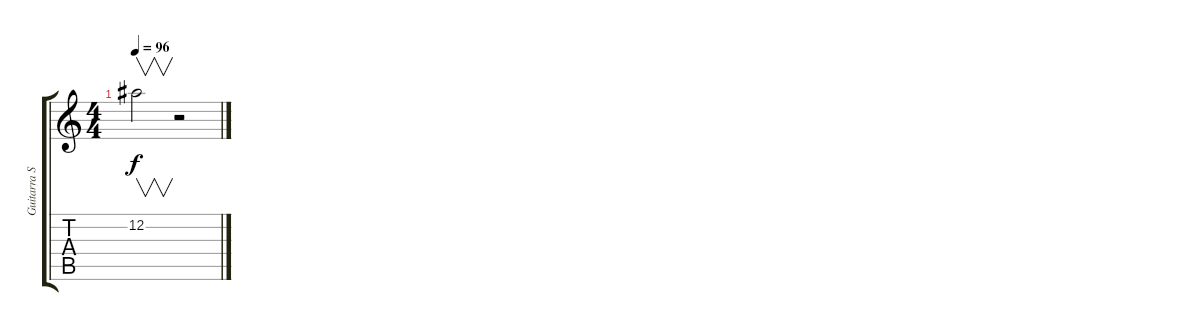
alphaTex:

\track ("Guitarra Solo 1" "Guitarra S") {instrument overdrivenguitar}
\staff {score tabs}
\tuning (Eb4 Bb3 Gb3 Db3 Ab2 Eb2) {hide}
\ts (4 4)
\tempo 96
\clef g2
\ks c
12.2.2{v dy f} r.2
